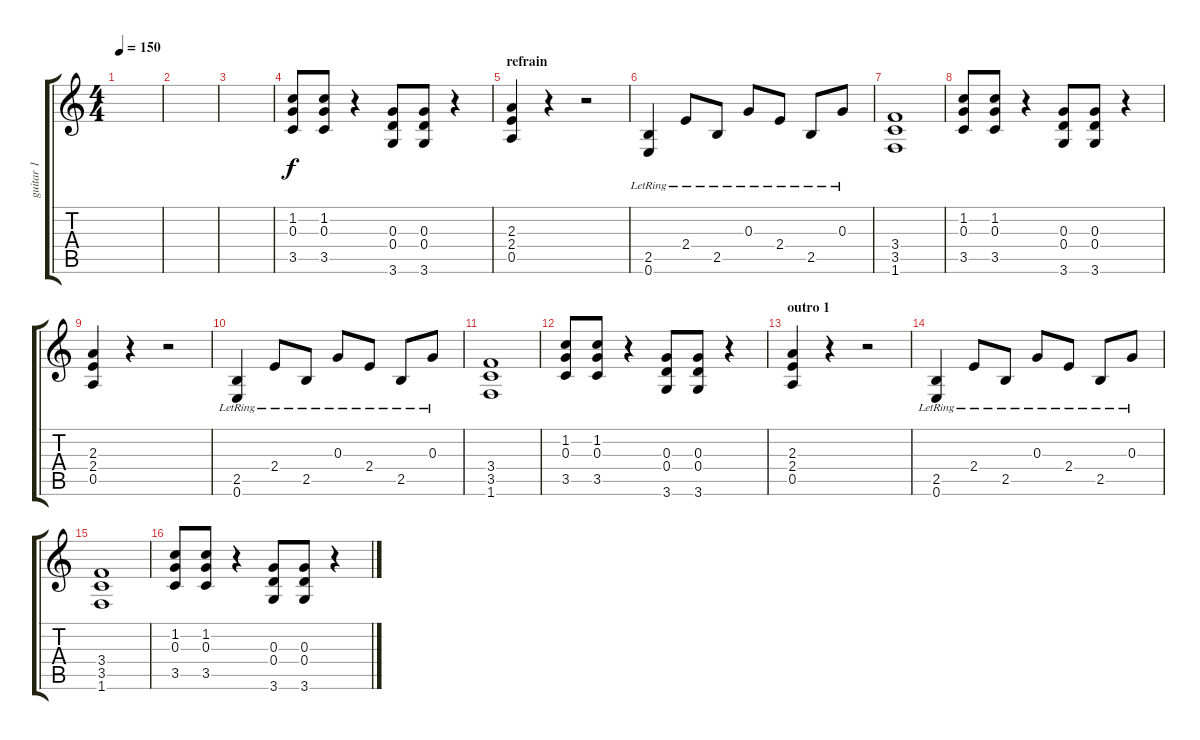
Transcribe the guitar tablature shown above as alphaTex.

\track ("guitar 1" "guitar 1") {instrument distortionguitar}
\staff {score tabs}
\tuning (E4 B3 G3 D3 A2 E2) {hide}
\ts (4 4)
\tempo 150
\clef g2
\ks c
|
|
|
(1.2 0.3 3.5).8{volume 16} (1.2 0.3 3.5).8 r.4 (0.3 0.4 3.6).8 (0.3 0.4 3.6).8 r.4 |
\section ("" "refrain")
(2.3 2.4 0.5).4 r.4 r.2 |
(2.5{lr} 0.6{lr}).4 2.4{lr}.8 2.5{lr}.8 0.3{lr}.8 2.4{lr}.8 2.5{lr}.8 0.3{lr}.8 |
(3.4 3.5 1.6).1 |
(1.2 0.3 3.5).8 (1.2 0.3 3.5).8 r.4 (0.3 0.4 3.6).8 (0.3 0.4 3.6).8 r.4 |
(2.3 2.4 0.5).4 r.4 r.2 |
(2.5{lr} 0.6{lr}).4 2.4{lr}.8 2.5{lr}.8 0.3{lr}.8 2.4{lr}.8 2.5{lr}.8 0.3{lr}.8 |
(3.4 3.5 1.6).1 |
(1.2 0.3 3.5).8 (1.2 0.3 3.5).8 r.4 (0.3 0.4 3.6).8 (0.3 0.4 3.6).8 r.4 |
\section ("" "outro 1")
(2.3 2.4 0.5).4 r.4 r.2 |
(2.5{lr} 0.6{lr}).4 2.4{lr}.8 2.5{lr}.8 0.3{lr}.8 2.4{lr}.8 2.5{lr}.8 0.3{lr}.8 |
(3.4 3.5 1.6).1 |
(1.2 0.3 3.5).8 (1.2 0.3 3.5).8 r.4 (0.3 0.4 3.6).8 (0.3 0.4 3.6).8 r.4
